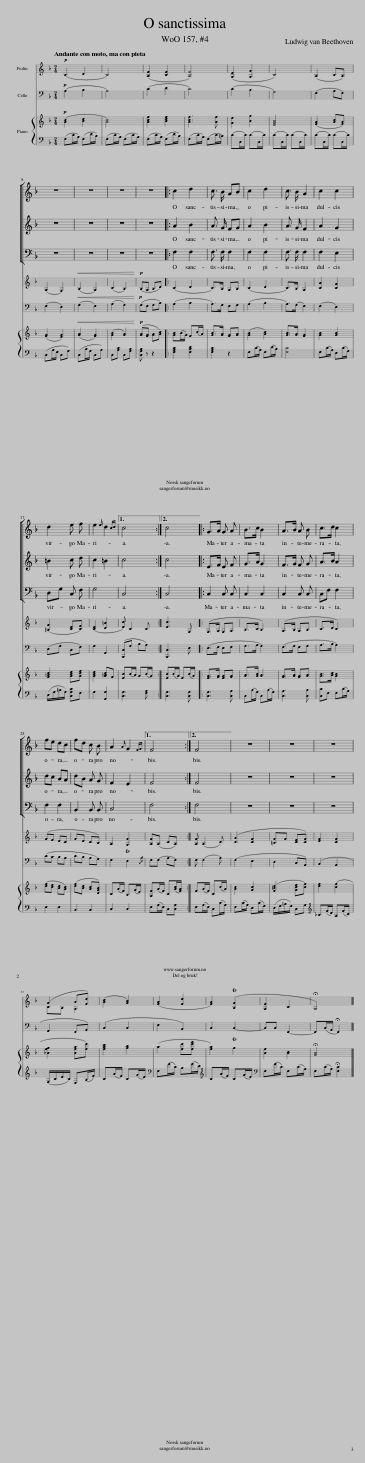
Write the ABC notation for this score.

X:1
%%score [ 1 2 3 ] ( 4 5 ) 6 { 7 | 8 }
L:1/8
Q:1/4=76
M:2/4
I:linebreak $
K:F
V:1 treble
V:2 treble
V:3 bass
V:4 treble
V:5 treble
V:6 bass
V:7 treble
V:8 bass
V:1
 z4 | z4 | z4 | z4 | z4 | %5
 z4 | z4 |$ z4 | z4 | z4 | %10
 z4 |: c2 d2 | c3/2 B/ AB | c2 d2 | c3/2 B/ A2 | %15
 c2 c2 |$ d2 e f | e2{e} d2{cd} |1 c4 :|2 c4 |: %20
 G>A G A | B>c B2 | A>B A B | c>d c2 |$ fe dc | %25
 fd c B | A2{A} G2{FG} |1 F4 :|2 F4 || z4 | %30
 z4 | z4 |$ z4 | z4 | z4 | %35
 z4 | z4 | z4 |] %38
V:2
 z4 | z4 | z4 | z4 | z4 | %5
 z4 | z4 |$ z4 | z4 | z4 | %10
 z4 |: A2 B2 | A3/2 G/ FG | A2 B2 | A3/2 G/ F2 | %15
 A2 G2 |$ =B2 c d | c2 =B2 |1 c4 :|2 c4 |: %20
 E>F E F | G>A G2 | F>G F G | A>B A2 |$ dc BA | %25
 dB A G | F2 E2 |1 F4 :|2 F4 || z4 | %30
 z4 | z4 |$ z4 | z4 | z4 | %35
 z4 | z4 | z4 |] %38
V:3
 z4 | z4 | z4 | z4 | z4 | %5
 z4 | z4 |$ z4 | z4 | z4 | %10
 z4 |: F,2 F,2 | F,3/2 F,/ F,2 | F,2 F,2 | F,3/2 F,/ F,2 | %15
 F,2 E,2 |$ D,G, C, F, | G,4 |1 C,4 :|2 C,4 |: %20
 C,2 C, C, | C,2 C,2 | C,2 C, C, | C,F, F,2 |$ F,2 F,2 | %25
 B,,2 B,, B,, | C,4 |1 F,4 :|2 F,4 || z4 | %30
 z4 | z4 |$ z4 | z4 | z4 | %35
 z4 | z4 | z4 |] %38
V:4
!p! (C2 D2 | C4) | ([A,F]2 [B,F]2 | [A,F]4) | ([G,E]2 [G,G]2 | %5
 B,4) | (A,2 CA,) |$ (A,2 G,2) |!<(! (B,2 A,2) | (C2 B,2)!<)! | %10
!p! (B,A, B,D) |: (C2 D2 | C>)B, A,B, | (C2 D2 | C>)B, A,2 | %15
 [CA]2 [CG]2 |$ ([=B,G]2 [CE][CF]) | ([CE]2 [D=B]2 |1 [Ec]) C2 C :|2 [Ec]3 G, |: %20
 (G,>A, G,A, | B,>C B,2) | (A,>B, A,B, | C>D C2) |$ (FE DC | %25
 FD CB,) | A,2 [G,G]2 |1 [A,F](A, CA,) :|2 [A,F] (A,2 C) || ([CA]2 [CG]2 | %30
 [=B,G]F [CE][CF]) | [DF]2 [CF]2 |$ (G2 A[Fd]) | ([Ac]2 [GB]2) | ([FA]2 [Fd]2 | %35
 [FA]2) (T[B,G]2 | [A,F]2 C2 | !fermata!A,4) |] %38
V:5
 x4 | x4 | x4 | x4 | x4 | %5
 x4 | x4 |$ x4 | x4 | x4 | %10
 x4 |: x4 | x4 | x4 | x4 | %15
 x4 |$ x4 | x4 |1 x4 :|2 x4 |: %20
 x4 | x4 | x4 | x4 |$ x4 | %25
 x4 | x4 |1 x4 :|2 x4 || x4 | %30
 x4 | x4 |$ CB, A,2 | x4 | x4 | %35
 x4 | x4 | x4 |] %38
V:6
!p! (A,2 B,2 | A,4) | (C2 D2 | C4) | (C2 B,2 | %5
 G,4) | (F,2 A,F,) |$ (F,2 E,2) |!<(! (G,2 F,2) | (A,2 G,2)!<)! | %10
!p! (G,F, G,B,) |: (A,2 B,2 | A,>)G, F,G, | (A,2 B,2 | A,>)(G, F,2) | %15
 (F,2 E,2) |$ (D,G, C,F,) | G,2 G,,2 |1 ([C,,C,]G, B,A,) :|2 [C,,C,]3 E, |: %20
 (E,>F, E,F, | G,>A, G,2) | (F,>G, F,G, | A,>B, A,2) |$ (DC B,A, | %25
 DB, A,G,) | F,2 TE,2{C,E,} |1 F,(F, A,F,) :|2 F, (F,2 A,) || (F,2 E,2 | %30
 D,2 C,A,,) | (B,,2 A,,2 |$ G,,2 F,,A,,) | (C,2 C,2 | F,2 B,,2) | %35
 C,2 C,2- | C,C, F,,2- | F,,(C,/A,,/ !fermata!F,,2) |] %38
V:7
!p! ([Ac]2 [Bd]2 | [Ac]4) | [Acf]2 [Bdf]2 | [Acf]3 [Af] | [Ge]2 [Bg]2 | %5
 [EGB]4 | ([FA]2 [Ac][FA]) |$ ([FA]2 [EG]2) |!<(! ([GB]2 [FA]2) | ([Ac]2 [GB]2)!<)! | %10
!p! ([GB][FA] [GB][Bd]) |: [Ac](c/A/) F(d/B/) | [Ac]>[GB] [FA][GB] | ([Ac]2 [Bd]2) | [Ac]>[GB] [FA]2 | %15
 [Ac]2 [Gc]2 |$ [F=Bd]2 [Gce][Adf] | [Gce]2 [G=Bd]F |1 [Ec](c/B/) G(c/A/) :|2 [Ec](c/G/) E(c/G/) |: %20
 [EG]>[FA] [EG][FA] | [GB]>[Ac] [GB]2 | [FA]>[GB] [FA][GB] | [Ac]>[Bd] [Ac]2 |$ ([df][ce] [Bd][Ac]) | %25
 ([df][Bd] [Ac][DGB]) | C(A/F/) B,(G/E/) |1 [A,F](A/F/) C([Ac]/[FA]/) :|2 F(A/F/) C(c/A/) || [Ac]2 [Gc]2 | %30
 ([F=Bd]2 [Gce][cf]) | [df]2 ([cf]2 |$ [_Bfg]2 [Afa][fd']) | [fac']2 [gb]2 | (a2 [fd'][fd'f'] | %35
 [fa]2) Tg2 | [Af]2 [Ac]2 | !fermata![FA]4 |] %38
V:8
 (F,C/A,/) (F,D/B,/) | (F,C/A,/) (F,C/A,/) | (F,C/A,/) (F,D/B,/) | (F,C/A,/) (F,C/=B,/) | (CC,/C/) (CC,/C/) | %5
 (CC,/C/) (CC,/C/) | (CC,/C/) (CC,/C/) |$ (C,A,/F,/ C,G,) | (C,B,/G,/ C,A,) | C,[A,C] C,[G,B,] | %10
 [C,G,B,] z z2 |: [F,A,C]2 [F,B,D]2 | [F,A,C]2 z2 | F,(C/A,/) F,(D/B,/) | [F,C]4 | %15
 F,(C/A,/) E,(C/G,/) |$ (D,/G,/=B,/G,/) [C,G,C]F, | G,2 [G,,G,]2 |1 [C,G,]3 [F,A,] :|2 [C,G,]3 [C,G,] |: %20
 [C,G,]3 [C,A,] | C,(B,/G,/) C,(B,/G,/) | [C,A,]3 [C,B,] | [C,C]F, F,(C/A,/) |$ F,2 F,2 | %25
 B,,2 B,,2 | C,2 C,2 |1 F,(A,/F,/) C,[C,A,] :|2 F,(A,/F,/) C,(C/A,/) || F,(C/A,/) E,(C/G,/) | %30
 (D,/G,/=B,/G,/) C,A, |[K:treble] _B,(F/D/) A,(F/C/) |$ (G,/C/E/C/) F,(B,/F/) | C(A/F/) C(G/E/) |[K:bass] F,(F/C/) B,(F/D/) | %35
[K:treble] C(A/F/) C(G/E/) |[K:bass] F,(F/C/) F,(C/A,/) | F,(C/A,/) !fermata![F,C]2 |] %38
